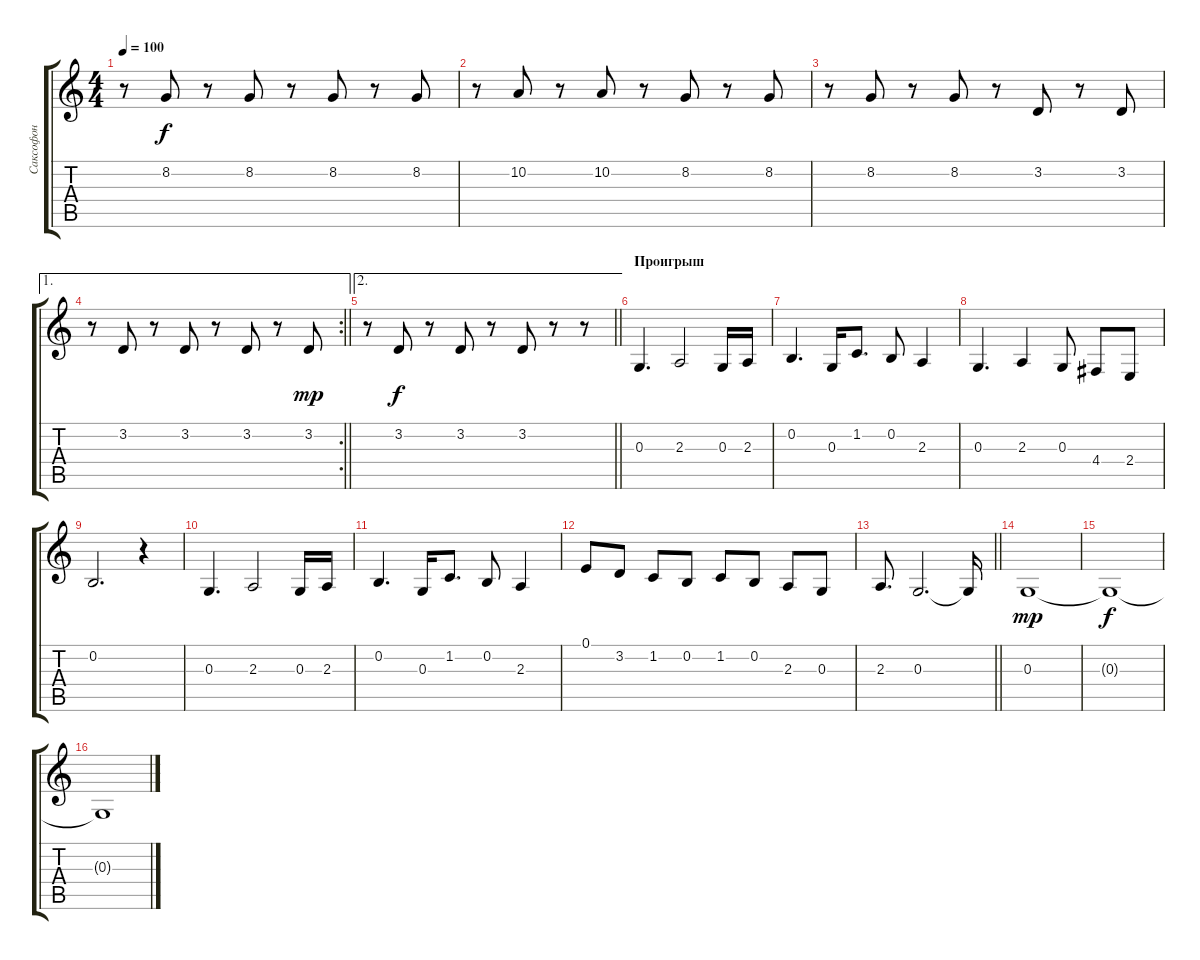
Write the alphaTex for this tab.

\track ("Саксофон" "Саксофон") {instrument altosax}
\staff {score tabs}
\tuning (E4 B3 G3 D3 A2 E2) {hide}
\ts (4 4)
\tempo 100
\clef g2
\ks c
r.8{dy f} 8.2.8 r.8 8.2.8 r.8 8.2.8 r.8 8.2.8 |
r.8 10.2.8 r.8 10.2.8 r.8 8.2.8 r.8 8.2.8 |
r.8 8.2.8 r.8 8.2.8 r.8 3.2.8 r.8 3.2.8 |
\ae 1
\rc 2
\barLineRight lightlight
r.8 3.2.8 r.8 3.2.8 r.8 3.2.8 r.8 3.2.8{dy mp} |
\ae 2
\barLineRight lightlight
r.8 3.2.8{dy f} r.8 3.2.8 r.8 3.2.8 r.8 r.8 |
\section ("" "Проигрыш")
0.3.4{d} 2.3.2 0.3.16 2.3.16 |
0.2.4{d} 0.3.16 1.2.8{d} 0.2.8 2.3.4 |
0.3.4{d} 2.3.4 0.3.8 4.4.8 2.4.8 |
0.2.2{d} r.4 |
0.3.4{d} 2.3.2 0.3.16 2.3.16 |
0.2.4{d} 0.3.16 1.2.8{d} 0.2.8 2.3.4 |
0.1.8 3.2.8 1.2.8 0.2.8 1.2.8 0.2.8 2.3.8 0.3.8 |
\barLineRight lightlight
2.3.8{d} 0.3.2{d} 0.3{t}.16 |
0.3.1{dy mp} |
0.3{t}.1{dy f} |
0.3{t}.1
